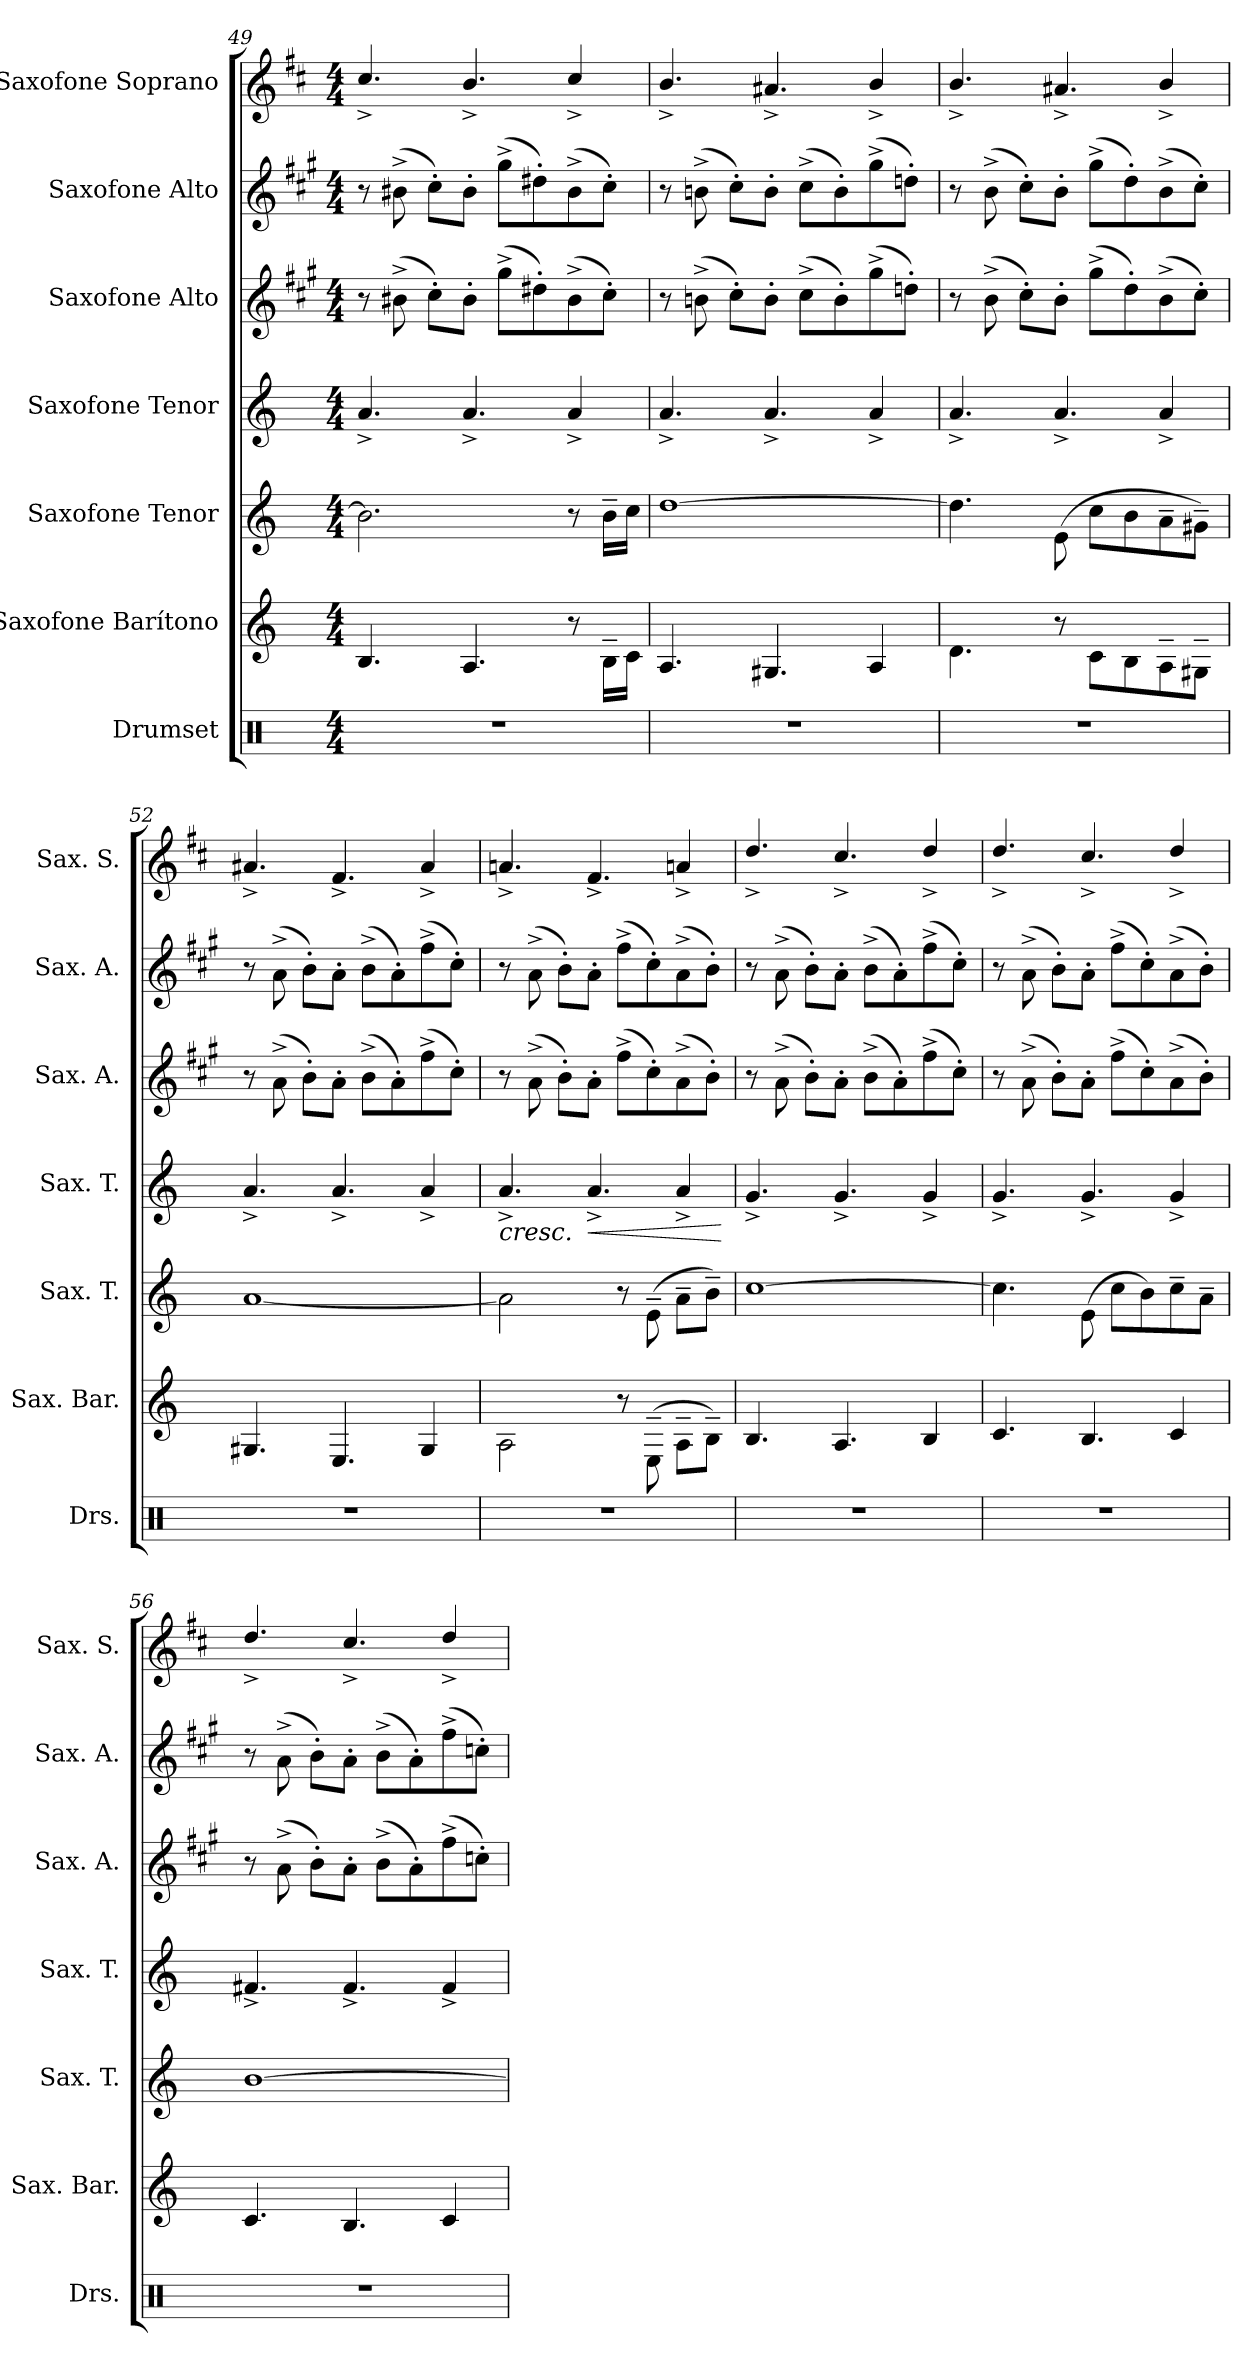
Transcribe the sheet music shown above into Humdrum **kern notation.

**kern	**kern	**kern	**kern	**dynam	**kern	**kern	**kern
*part7	*part6	*part5	*part4	*part4	*part3	*part2	*part1
*staff7	*staff6	*staff5	*staff4	*staff4	*staff3	*staff2	*staff1
*I"Drumset	*I"Saxofone Barítono	*I"Saxofone Tenor	*I"Saxofone Tenor	*	*I"Saxofone Alto	*I"Saxofone Alto	*I"Saxofone Soprano
*I'Drs.	*I'Sax. Bar.	*I'Sax. T.	*I'Sax. T.	*	*I'Sax. A.	*I'Sax. A.	*I'Sax. S.
!!LO:PB:g=z
*clefX	*clefG2	*clefG2	*clefG2	*	*clefG2	*clefG2	*clefG2
*	*ITrd12c21	*ITrd8c14	*ITrd8c14	*	*ITrd5c9	*ITrd5c9	*ITrd1c2
*k[]	*k[]	*k[]	*k[]	*	*k[]	*k[]	*k[]
*M4/4	*M4/4	*M4/4	*M4/4	*	*M4/4	*M4/4	*M4/4
=49	=49	=49	=49	=49	=49	=49	=49
1r	4.BB/	2.B\]	4.A^/	.	8r	8r	4.b^/
.	.	.	.	.	(8d#X^\	(8d#X^\	.
.	.	.	.	.	8e'\L)	8e'\L)	.
.	4.AA/	.	4.A^/	.	8d#'\J	8d#'\J	4.a^/
.	.	.	.	.	(8b^\L	(8b^\L	.
.	.	.	.	.	8f#X'\)	8f#X'\)	.
.	8r	8r	4A^/	.	(8d#^\	(8d#^\	4b^/
.	16BB~\LL	16B~\LL	.	.	8e'\J)	8e'\J)	.
.	16C\JJ	16c\JJ	.	.	.	.	.
=50	=50	=50	=50	=50	=50	=50	=50
1r	4.AA/	[1d	4.A^/	.	8r	8r	4.a^/
.	.	.	.	.	(8dn^\	(8dn^\	.
.	.	.	.	.	8e'\L)	8e'\L)	.
.	4.GG#X/	.	4.A^/	.	8d'\J	8d'\J	4.g#X^/
.	.	.	.	.	(8e^\L	(8e^\L	.
.	.	.	.	.	8d'\)	8d'\)	.
.	4AA/	.	4A^/	.	(8b^\	(8b^\	4a^/
.	.	.	.	.	8fn'\J)	8fn'\J)	.
=51	=51	=51	=51	=51	=51	=51	=51
1r	4.D\	4.d\]	4.A^/	.	8r	8r	4.a^/
.	.	.	.	.	(8d^\	(8d^\	.
.	.	.	.	.	8e'\L)	8e'\L)	.
.	8r	(8E\	4.A^/	.	8d'\J	8d'\J	4.g#X^/
.	8C\L	8c\L	.	.	(8b^\L	(8b^\L	.
.	8BB\	8B\	.	.	8f'\)	8f'\)	.
.	8AA~\	8A~\	4A^/	.	(8d^\	(8d^\	4a^/
.	8GG#X~\J	8G#X~\J)	.	.	8e'\J)	8e'\J)	.
=52	=52	=52	=52	=52	=52	=52	=52
1r	4.GG#X/	[1A	4.A^/	.	8r	8r	4.g#X^/
.	.	.	.	.	(8c^\	(8c^\	.
.	.	.	.	.	8d'\L)	8d'\L)	.
.	4.EE/	.	4.A^/	.	8c'\J	8c'\J	4.e^/
.	.	.	.	.	(8d^\L	(8d^\L	.
.	.	.	.	.	8c'\)	8c'\)	.
.	4GG#/	.	4A^/	.	(8a^\	(8a^\	4g#^/
.	.	.	.	.	8e'\J)	8e'\J)	.
!!LO:PB:g=z
=53	=53	=53	=53	=53	=53	=53	=53
!	!	!	!	!LO:HP:b	!	!	!
1r	2AA\	2A\]	4.A^/	<	8r	8r	4.gn^/
.	.	.	.	.	(8c^\	(8c^\	.
.	.	.	.	.	8d'\L)	8d'\L)	.
!	!	!	!	!LO:HP:b	!	!	!
.	.	.	4.A^/	<	8c'\J	8c'\J	4.e^/
.	8r	8r	.	.	(8a^\L	(8a^\L	.
.	(8EE~\	(8E~\	.	.	8e'\)	8e'\)	.
.	8AA~\L	8A~\L	4A^/	.	(8c^\	(8c^\	4gn^/
.	8BB~\J)	8B~\J)	.	.	8d'\J)	8d'\J)	.
.	.	.	.	[ [	.	.	.
=54	=54	=54	=54	=54	=54	=54	=54
1r	4.BB/	[1c	4.G^/	.	8r	8r	4.cc^/
.	.	.	.	.	(8c^\	(8c^\	.
.	.	.	.	.	8d'\L)	8d'\L)	.
.	4.AA/	.	4.G^/	.	8c'\J	8c'\J	4.b^/
.	.	.	.	.	(8d^\L	(8d^\L	.
.	.	.	.	.	8c'\)	8c'\)	.
.	4BB/	.	4G^/	.	(8a^\	(8a^\	4cc^/
.	.	.	.	.	8e'\J)	8e'\J)	.
=55	=55	=55	=55	=55	=55	=55	=55
1r	4.C/	4.c\]	4.G^/	.	8r	8r	4.cc^/
.	.	.	.	.	(8c^\	(8c^\	.
.	.	.	.	.	8d'\L)	8d'\L)	.
.	4.BB/	(8E\	4.G^/	.	8c'\J	8c'\J	4.b^/
.	.	8c\L	.	.	(8a^\L	(8a^\L	.
.	.	8B\)	.	.	8e'\)	8e'\)	.
.	4C/	8c~\	4G^/	.	(8c^\	(8c^\	4cc^/
.	.	8A~\J	.	.	8d'\J)	8d'\J)	.
=56	=56	=56	=56	=56	=56	=56	=56
1r	4.C/	[1B	4.F#X^/	.	8r	8r	4.cc^/
.	.	.	.	.	(8c^\	(8c^\	.
.	.	.	.	.	8d'\L)	8d'\L)	.
.	4.BB/	.	4.F#^/	.	8c'\J	8c'\J	4.b^/
.	.	.	.	.	(8d^\L	(8d^\L	.
.	.	.	.	.	8c'\)	8c'\)	.
.	4C/	.	4F#^/	.	(8a^\	(8a^\	4cc^/
.	.	.	.	.	8e-X'\J)	8e-X'\J)	.
=	=	=	=	=	=	=	=
*-	*-	*-	*-	*-	*-	*-	*-
